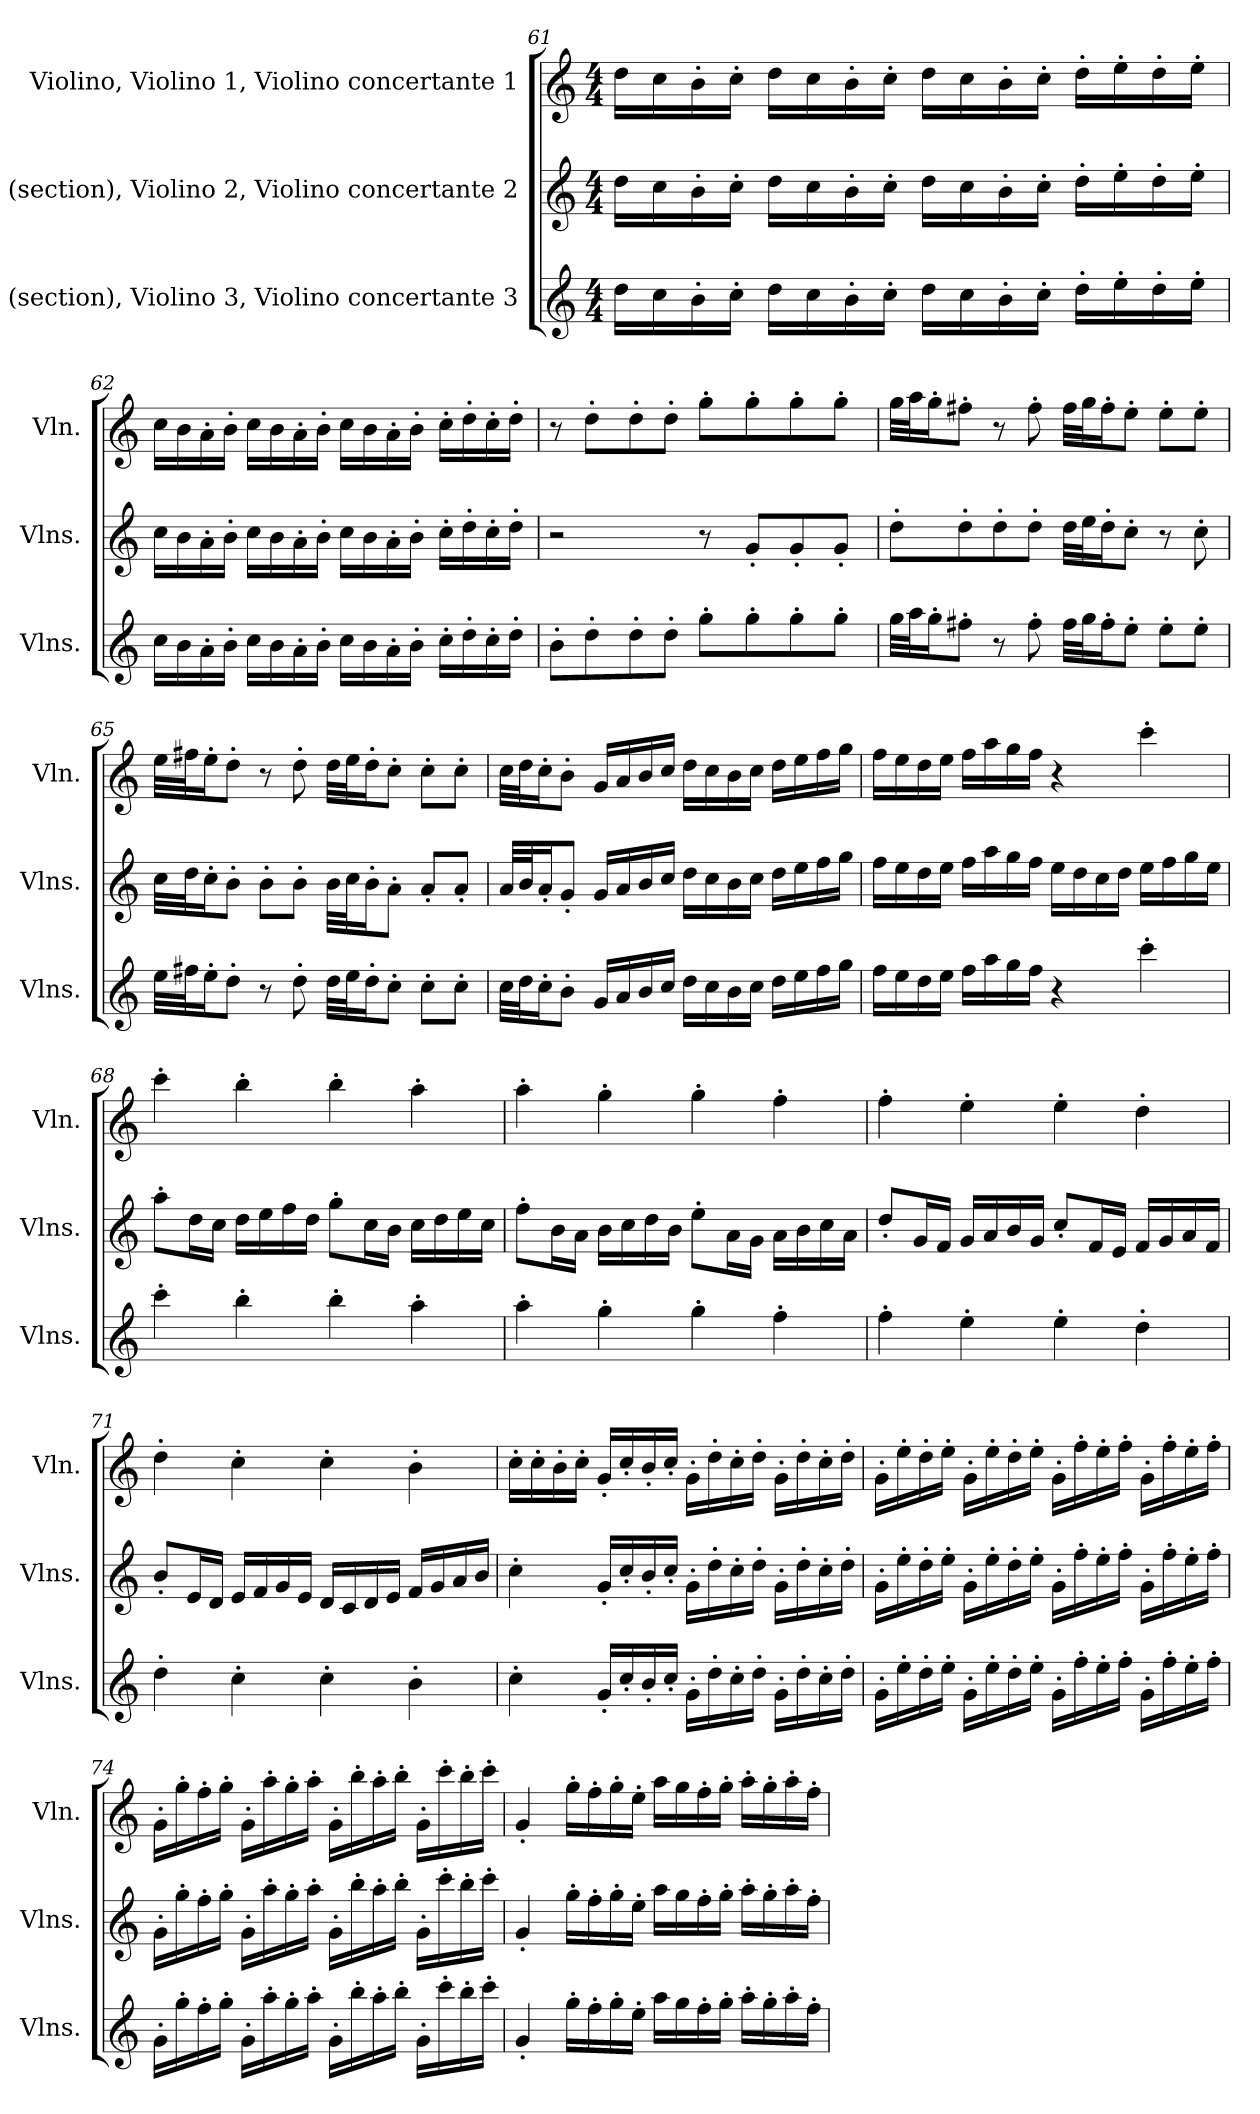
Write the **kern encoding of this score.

**kern	**kern	**kern
*part3	*part2	*part1
*staff3	*staff2	*staff1
*I"Violins (section), Violino 3, Violino concertante 3	*I"Violins (section), Violino 2, Violino concertante 2	*I"Violino, Violino 1, Violino concertante 1
*I'Vlns.	*I'Vlns.	*I'Vln.
*clefG2	*clefG2	*clefG2
*k[]	*k[]	*k[]
*M4/4	*M4/4	*M4/4
=61	=61	=61
16dd\LL	16dd\LL	16dd\LL
16cc\	16cc\	16cc\
16b'\	16b'\	16b'\
16cc'\JJ	16cc'\JJ	16cc'\JJ
16dd\LL	16dd\LL	16dd\LL
16cc\	16cc\	16cc\
16b'\	16b'\	16b'\
16cc'\JJ	16cc'\JJ	16cc'\JJ
16dd\LL	16dd\LL	16dd\LL
16cc\	16cc\	16cc\
16b'\	16b'\	16b'\
16cc'\JJ	16cc'\JJ	16cc'\JJ
16dd'\LL	16dd'\LL	16dd'\LL
16ee'\	16ee'\	16ee'\
16dd'\	16dd'\	16dd'\
16ee'\JJ	16ee'\JJ	16ee'\JJ
!!LO:PB:g=z
=62	=62	=62
*	*	*^
16cc\LL	16cc\LL	16cc\LL	2ryy
16b\	16b\	16b\	.
16a'\	16a'\	16a'\	.
16b'\JJ	16b'\JJ	16b'\JJ	.
16cc\LL	16cc\LL	16cc\LL	.
16b\	16b\	16b\	.
16a'\	16a'\	16a'\	.
16b'\JJ	16b'\JJ	16b'\JJ	.
*	*	*MM112	*
16cc\LL	16cc\LL	16cc\LL	8..ryy
16b\	16b\	16b\	.
16a'\	16a'\	16a'\	.
16b'\JJ	16b'\JJ	16b'\JJ	.
*	*	*MM111	*
.	.	.	4ryy
16cc'\LL	16cc'\LL	16cc'\LL	.
16dd'\	16dd'\	16dd'\	.
16cc'\	16cc'\	16cc'\	.
*	*	*MM110	*
16dd'\JJ	16dd'\JJ	16dd'\JJ	.
.	.	.	32ryy
=63	=63	=63	=63
*	*	*^	*^
8b'\L	2r	8r	8ryy	2ryy	2ryy
8dd'\	.	8dd'\L	32ryy	.	.
*	*	*MM109	*	*	*
.	.	.	2ryy	.	.
8dd'\	.	8dd'\	.	.	.
*	*	*MM108	*	*	*
8dd'\J	.	8dd'\J	.	.	.
8gg'\L	8r	8gg'\L	.	16ryy	4ryy
*	*	*MM107	*	*	*
.	.	.	.	4..ryy	.
8gg'\	8g'/L	8gg'\	.	.	.
.	.	.	4ryy	.	.
8gg'\	8g'/	8gg'\	.	.	32ryy
*	*	*MM106	*	*	*
.	.	.	.	.	8..ryy
8gg'\J	8g'/J	8gg'\J	.	.	.
.	.	.	16.ryy	.	.
*	*	*v	*v	*v	*v
=64	=64	=64
*	*	*MM108
32gg\LLL	8dd'\L	32gg\LLL
32aa\J	.	32aa\J
16gg'\J	.	16gg'\J
8ff#X'\J	8dd'\	8ff#X'\J
8r	8dd'\	8r
8ff#'\	8dd'\J	8ff#'\
32ff#\LLL	32dd\LLL	32ff#\LLL
32gg\J	32ee\J	32gg\J
16ff#'\J	16dd'\J	16ff#'\J
8ee'\J	8cc'\J	8ee'\J
8ee'\L	8r	8ee'\L
8ee'\J	8cc'\	8ee'\J
!!LO:LB:g=z
=65	=65	=65
32ee\LLL	32cc\LLL	32ee\LLL
32ff#X\J	32dd\J	32ff#X\J
16ee'\J	16cc'\J	16ee'\J
8dd'\J	8b'\J	8dd'\J
8r	8b'\L	8r
8dd'\	8b'\J	8dd'\
32dd\LLL	32b\LLL	32dd\LLL
32ee\J	32cc\J	32ee\J
16dd'\J	16b'\J	16dd'\J
8cc'\J	8a'\J	8cc'\J
8cc'\L	8a'/L	8cc'\L
8cc'\J	8a'/J	8cc'\J
=66	=66	=66
32cc\LLL	32a/LLL	32cc\LLL
32dd\J	32b/J	32dd\J
16cc'\J	16a'/J	16cc'\J
8b'\J	8g'/J	8b'\J
16g/LL	16g/LL	16g/LL
16a/	16a/	16a/
16b/	16b/	16b/
16cc/JJ	16cc/JJ	16cc/JJ
16dd\LL	16dd\LL	16dd\LL
16cc\	16cc\	16cc\
16b\	16b\	16b\
16cc\JJ	16cc\JJ	16cc\JJ
16dd\LL	16dd\LL	16dd\LL
16ee\	16ee\	16ee\
16ff\	16ff\	16ff\
16gg\JJ	16gg\JJ	16gg\JJ
!!LO:LB:g=z
=67	=67	=67
16ff\LL	16ff\LL	16ff\LL
16ee\	16ee\	16ee\
16dd\	16dd\	16dd\
16ee\JJ	16ee\JJ	16ee\JJ
16ff\LL	16ff\LL	16ff\LL
16aa\	16aa\	16aa\
16gg\	16gg\	16gg\
16ff\JJ	16ff\JJ	16ff\JJ
4r	16ee\LL	4r
.	16dd\	.
.	16cc\	.
.	16dd\JJ	.
4ccc'\	16ee\LL	4ccc'\
.	16ff\	.
.	16gg\	.
.	16ee\JJ	.
=68	=68	=68
4ccc'\	8aa'\L	4ccc'\
.	16dd\L	.
.	16cc\JJ	.
4bb'\	16dd\LL	4bb'\
.	16ee\	.
.	16ff\	.
.	16dd\JJ	.
4bb'\	8gg'\L	4bb'\
.	16cc\L	.
.	16b\JJ	.
4aa'\	16cc\LL	4aa'\
.	16dd\	.
.	16ee\	.
.	16cc\JJ	.
!!LO:LB:g=z
=69	=69	=69
4aa'\	8ff'\L	4aa'\
.	16b\L	.
.	16a\JJ	.
4gg'\	16b\LL	4gg'\
.	16cc\	.
.	16dd\	.
.	16b\JJ	.
4gg'\	8ee'\L	4gg'\
.	16a\L	.
.	16g\JJ	.
4ff'\	16a\LL	4ff'\
.	16b\	.
.	16cc\	.
.	16a\JJ	.
=70	=70	=70
4ff'\	8dd'/L	4ff'\
.	16g/L	.
.	16f/JJ	.
4ee'\	16g/LL	4ee'\
.	16a/	.
.	16b/	.
.	16g/JJ	.
4ee'\	8cc'/L	4ee'\
.	16f/L	.
.	16e/JJ	.
4dd'\	16f/LL	4dd'\
.	16g/	.
.	16a/	.
.	16f/JJ	.
=71	=71	=71
4dd'\	8b'/L	4dd'\
.	16e/L	.
.	16d/JJ	.
4cc'\	16e/LL	4cc'\
.	16f/	.
.	16g/	.
.	16e/JJ	.
4cc'\	16d/LL	4cc'\
.	16c/	.
.	16d/	.
.	16e/JJ	.
4b'\	16f/LL	4b'\
.	16g/	.
.	16a/	.
.	16b/JJ	.
!!LO:PB:g=z
=72	=72	=72
4cc'\	4cc'\	16cc'\LL
.	.	16cc'\
.	.	16b'\
.	.	16cc'\JJ
16g'/LL	16g'/LL	16g'/LL
16cc'/	16cc'/	16cc'/
16b'/	16b'/	16b'/
16cc'/JJ	16cc'/JJ	16cc'/JJ
16g'\LL	16g'\LL	16g'\LL
16dd'\	16dd'\	16dd'\
16cc'\	16cc'\	16cc'\
16dd'\JJ	16dd'\JJ	16dd'\JJ
16g'\LL	16g'\LL	16g'\LL
16dd'\	16dd'\	16dd'\
16cc'\	16cc'\	16cc'\
16dd'\JJ	16dd'\JJ	16dd'\JJ
=73	=73	=73
16g'\LL	16g'\LL	16g'\LL
16ee'\	16ee'\	16ee'\
16dd'\	16dd'\	16dd'\
16ee'\JJ	16ee'\JJ	16ee'\JJ
16g'\LL	16g'\LL	16g'\LL
16ee'\	16ee'\	16ee'\
16dd'\	16dd'\	16dd'\
16ee'\JJ	16ee'\JJ	16ee'\JJ
16g'\LL	16g'\LL	16g'\LL
16ff'\	16ff'\	16ff'\
16ee'\	16ee'\	16ee'\
16ff'\JJ	16ff'\JJ	16ff'\JJ
16g'\LL	16g'\LL	16g'\LL
16ff'\	16ff'\	16ff'\
16ee'\	16ee'\	16ee'\
16ff'\JJ	16ff'\JJ	16ff'\JJ
!!LO:LB:g=z
=74	=74	=74
16g'\LL	16g'\LL	16g'\LL
16gg'\	16gg'\	16gg'\
16ff'\	16ff'\	16ff'\
16gg'\JJ	16gg'\JJ	16gg'\JJ
16g'\LL	16g'\LL	16g'\LL
16aa'\	16aa'\	16aa'\
16gg'\	16gg'\	16gg'\
16aa'\JJ	16aa'\JJ	16aa'\JJ
16g'\LL	16g'\LL	16g'\LL
16bb'\	16bb'\	16bb'\
16aa'\	16aa'\	16aa'\
16bb'\JJ	16bb'\JJ	16bb'\JJ
16g'\LL	16g'\LL	16g'\LL
16ccc'\	16ccc'\	16ccc'\
16bb'\	16bb'\	16bb'\
16ccc'\JJ	16ccc'\JJ	16ccc'\JJ
=75	=75	=75
4g'/	4g'/	4g'/
16gg'\LL	16gg'\LL	16gg'\LL
16ff'\	16ff'\	16ff'\
16gg'\	16gg'\	16gg'\
16ee'\JJ	16ee'\JJ	16ee'\JJ
16aa\LL	16aa\LL	16aa\LL
16gg\	16gg\	16gg\
16ff'\	16ff'\	16ff'\
16gg'\JJ	16gg'\JJ	16gg'\JJ
16aa'\LL	16aa'\LL	16aa'\LL
16gg'\	16gg'\	16gg'\
16aa'\	16aa'\	16aa'\
16ff'\JJ	16ff'\JJ	16ff'\JJ
=	=	=
*-	*-	*-
